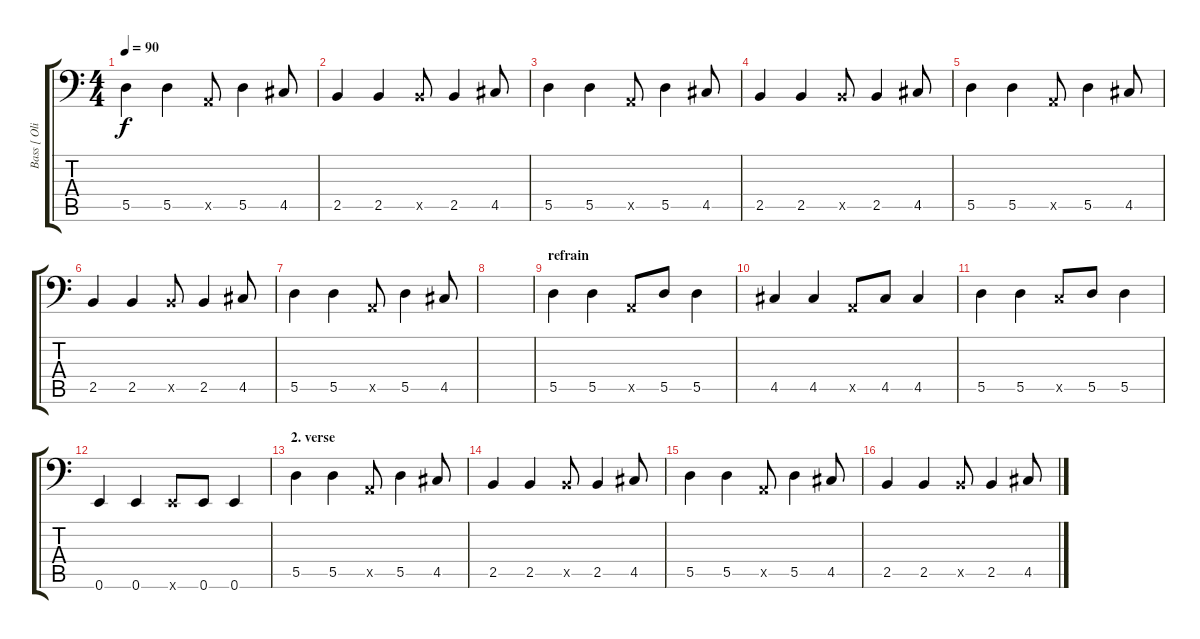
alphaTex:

\track ("Bass [ Oliver Riedel ]" "Bass [ Oli") {instrument electricbassfinger}
\staff {score tabs}
\tuning (E3 B2 G2 D2 A1 E1) {hide}
\ts (4 4)
\tempo 90
\clef f4
\ks c
5.5.4{dy f volume 8} 5.5.4 0.5{x}.8 5.5.4 4.5.8 |
2.5.4 2.5.4 2.5{x}.8 2.5.4 4.5.8 |
5.5.4 5.5.4 0.5{x}.8 5.5.4 4.5.8 |
2.5.4 2.5.4 2.5{x}.8 2.5.4 4.5.8 |
5.5.4 5.5.4 0.5{x}.8 5.5.4 4.5.8 |
2.5.4 2.5.4 2.5{x}.8 2.5.4 4.5.8 |
5.5.4 5.5.4 0.5{x}.8 5.5.4 4.5.8 |
|
\section ("" "refrain")
5.5.4{volume 12} 5.5.4 0.5{x}.8 5.5.8 5.5.4 |
4.5.4 4.5.4 0.5{x}.8 4.5.8 4.5.4 |
5.5.4 5.5.4 3.5{x}.8 5.5.8 5.5.4 |
0.6.4 0.6.4 0.6{x}.8 0.6.8 0.6.4 |
\section ("" "2. verse")
5.5.4{volume 8} 5.5.4 0.5{x}.8 5.5.4 4.5.8 |
2.5.4 2.5.4 2.5{x}.8 2.5.4 4.5.8 |
5.5.4 5.5.4 0.5{x}.8 5.5.4 4.5.8 |
2.5.4 2.5.4 2.5{x}.8 2.5.4 4.5.8
